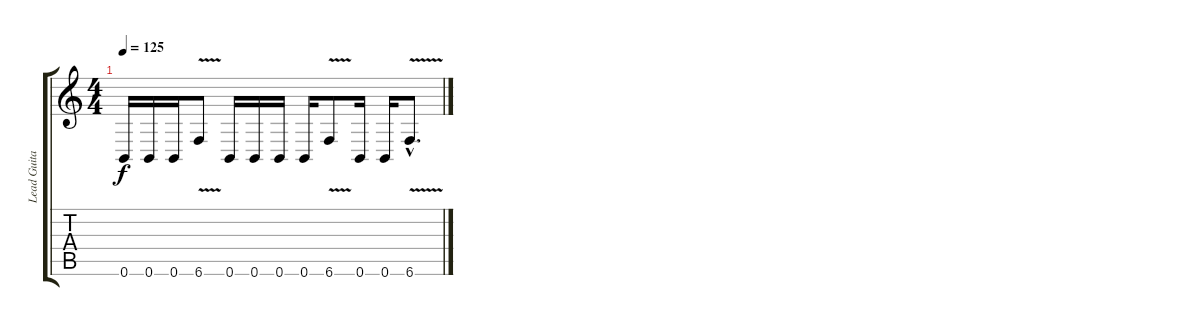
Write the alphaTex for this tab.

\track ("Lead Guitar" "Lead Guita") {instrument distortionguitar}
\staff {score tabs}
\tuning (B3 Gb3 D3 A2 E2 B1) {hide}
\ts (4 4)
\tempo 125
\clef g2
\ks c
0.6.16{dy f} 0.6.16 0.6.16 6.6{v}.8 0.6.16 0.6.16 0.6.16 0.6.16 6.6{v}.8 0.6.16 0.6.16 6.6{v hac}.8{d}
